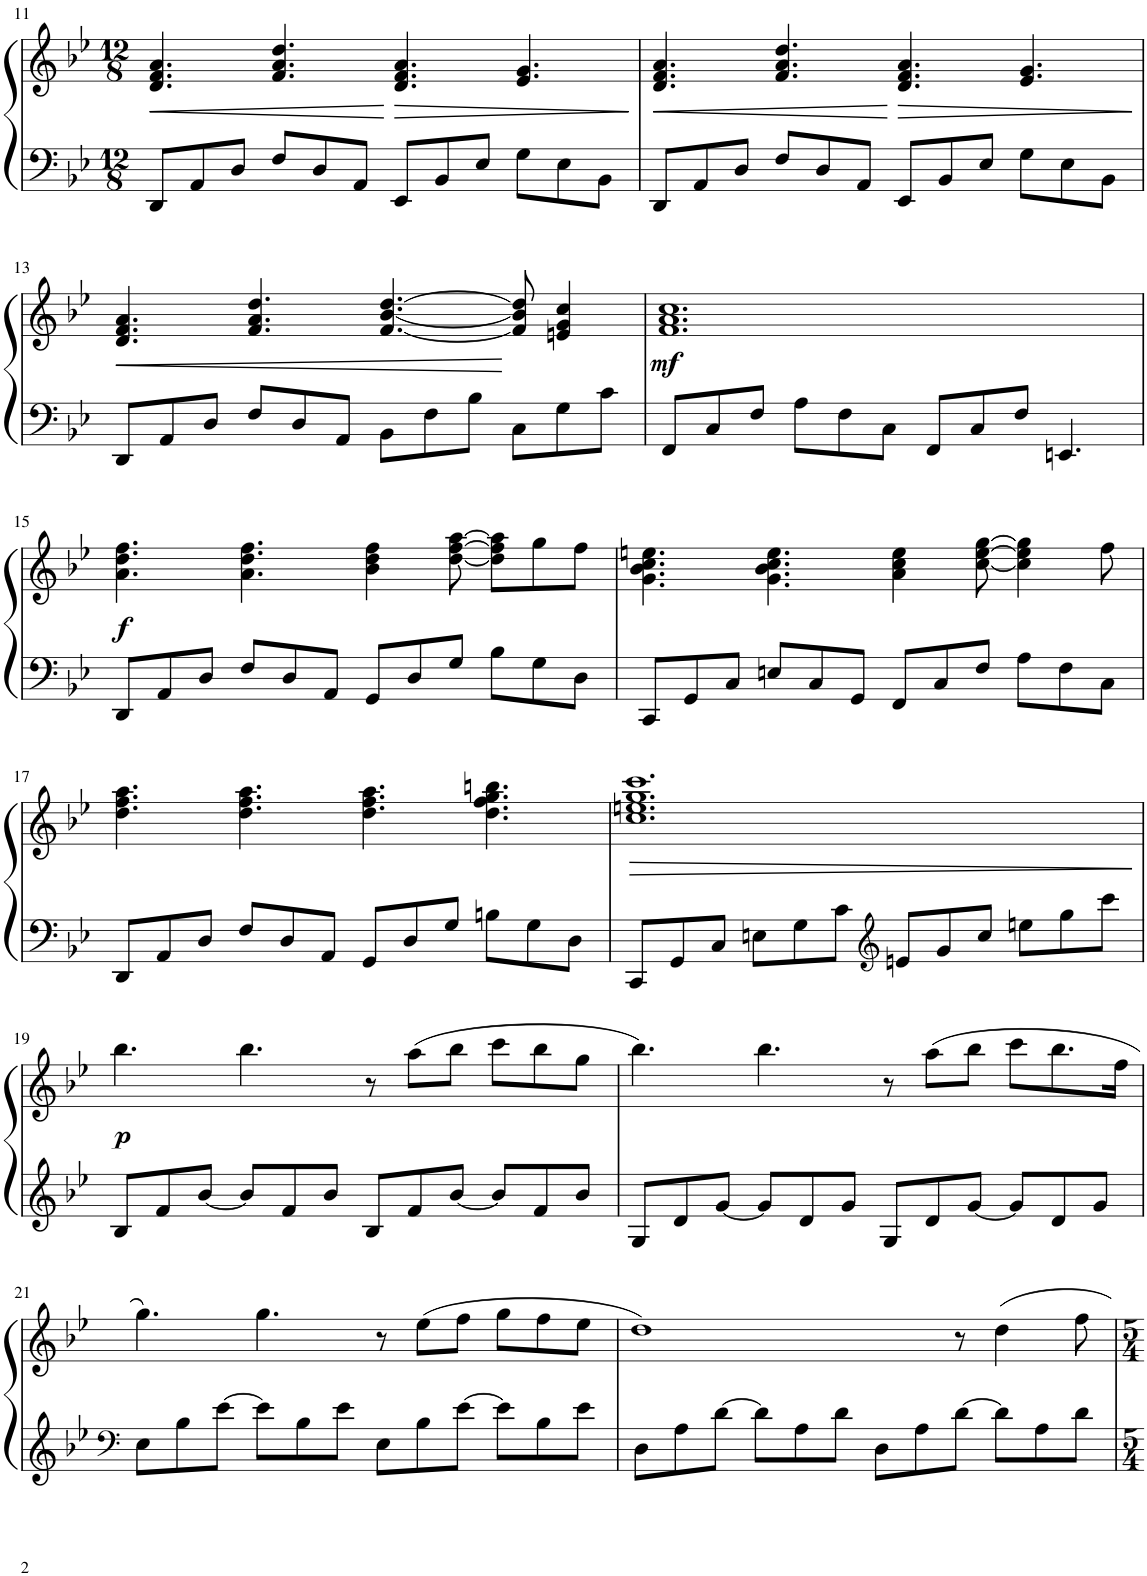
**kern	**kern	**dynam
*part1	*part1	*part1
*staff2	*staff1	*staff1/2
*I"Piano	*	*
*I'Pno.	*	*
!!LO:PB:g=z
*clefF4	*clefG2	*
*k[b-e-]	*k[b-e-]	*
*M12/8	*M12/8	*
=11	=11	=11
!	!	!LO:HP:b
8DD/L	4.d/ 4.f/ 4.a/	<
8AA/	.	.
8D/J	.	.
8F/L	4.f/ 4.a/ 4.dd/	.
8D/	.	.
8AA/J	.	.
!	!	!LO:HP:n=1:b
8EE-/L	4.d/ 4.f/ 4.a/	[ >
8BB-/	.	.
8E-/J	.	.
8G\L	4.e-/ 4.g/	.
8E-\	.	.
8BB-\J	.	.
.	.	]
=12	=12	=12
!	!	!LO:HP:b
8DD/L	4.d/ 4.f/ 4.a/	<
8AA/	.	.
8D/J	.	.
8F/L	4.f/ 4.a/ 4.dd/	.
8D/	.	.
8AA/J	.	.
!	!	!LO:HP:n=1:b
8EE-/L	4.d/ 4.f/ 4.a/	[ >
8BB-/	.	.
8E-/J	.	.
8G\L	4.e-/ 4.g/	.
8E-\	.	.
8BB-\J	.	.
.	.	]
!!LO:LB:g=z
=13	=13	=13
!	!	!LO:HP:b
8DD/L	4.d/ 4.f/ 4.a/	<
8AA/	.	.
8D/J	.	.
8F/L	4.f/ 4.a/ 4.dd/	.
8D/	.	.
8AA/J	.	.
8BB-\L	[4.f/ [4.b-/ [4.dd/	.
8F\	.	.
8B-\J	.	.
8C\L	8f/] 8b-/] 8dd/]	[
8G\	4en/ 4g/ 4cc/	.
8c\J	.	.
=14	=14	=14
!	!	!LO:DY:b
8FF/L	1.f 1.a 1.cc	mf
8C/	.	.
8F/J	.	.
8A\L	.	.
8F\	.	.
8C\J	.	.
8FF/L	.	.
8C/	.	.
8F/J	.	.
4.EEn/	.	.
!!LO:LB:g=z
=15	=15	=15
!	!	!LO:DY:b
8DD/L	4.a\ 4.dd\ 4.ff\	f
8AA/	.	.
8D/J	.	.
8F/L	4.a\ 4.dd\ 4.ff\	.
8D/	.	.
8AA/J	.	.
8GG/L	4b-\ 4dd\ 4ff\	.
8D/	.	.
8G/J	[8dd\ [8ff\ [8aa\	.
8B-\L	8dd\] 8ff\] 8aa\]L	.
8G\	8gg\	.
8D\J	8ff\J	.
=16	=16	=16
8CC/L	4.g\ 4.b-\ 4.cc\ 4.een\	.
8GG/	.	.
8C/J	.	.
8En/L	4.g\ 4.b-\ 4.cc\ 4.ee\	.
8C/	.	.
8GG/J	.	.
8FF/L	4a\ 4cc\ 4ee\	.
8C/	.	.
8F/J	[8cc\ [8ee\ [8gg\	.
8A\L	4cc\] 4ee\] 4gg\]	.
8F\	.	.
8C\J	8ff\	.
!!LO:LB:g=z
=17	=17	=17
8DD/L	4.dd\ 4.ff\ 4.aa\	.
8AA/	.	.
8D/J	.	.
8F/L	4.dd\ 4.ff\ 4.aa\	.
8D/	.	.
8AA/J	.	.
8GG/L	4.dd\ 4.ff\ 4.aa\	.
8D/	.	.
8G/J	.	.
8Bn\L	4.dd\ 4.ff\ 4.gg\ 4.bbn\	.
8G\	.	.
8D\J	.	.
=18	=18	=18
!	!	!LO:HP:b
8CC/L	1.cc 1.een 1.gg 1.ccc	>
8GG/	.	.
8C/J	.	.
8En\L	.	.
8G\	.	.
8c\J	.	.
*clefG2	*	*
8en/L	.	.
8g/	.	.
8cc/J	.	.
8een\L	.	.
8gg\	.	.
8ccc\J	.	.
.	.	]
!!LO:LB:g=z
=19	=19	=19
!	!	!LO:DY:b
8B-/L	4.bb-\	p
8f/	.	.
[8b-/J	.	.
8b-/L]	4.bb-\	.
8f/	.	.
8b-/J	.	.
8B-/L	8r	.
8f/	(8aa\L	.
[8b-/J	8bb-\J	.
8b-/L]	8ccc\L	.
8f/	8bb-\	.
8b-/J	8gg\J	.
=20	=20	=20
8G/L	4.bb-\)	.
8d/	.	.
[8g/J	.	.
8g/L]	4.bb-\	.
8d/	.	.
8g/J	.	.
8G/L	8r	.
8d/	(8aa\L	.
[8g/J	8bb-\J	.
8g/L]	8ccc\L	.
8d/	8.bb-\	.
8g/J	.	.
.	16ff\Jk	.
!!LO:LB:g=z
=21	=21	=21
*clefF4	*	*
8E-\L	4.gg\)	.
8B-\	.	.
[8e-\J	.	.
8e-\L]	4.gg\	.
8B-\	.	.
8e-\J	.	.
8E-\L	8r	.
8B-\	(8ee-\L	.
[8e-\J	8ff\J	.
8e-\L]	8gg\L	.
8B-\	8ff\	.
8e-\J	8ee-\J	.
=22	=22	=22
8D\L	1dd)	.
8A\	.	.
[8d\J	.	.
8d\L]	.	.
8A\	.	.
8d\J	.	.
8D\L	.	.
8A\	.	.
[8d\J	8r	.
8d\L]	4dd\	.
8A\	.	.
8d\J	8ff\	.
=	=	=
*-	*-	*-
